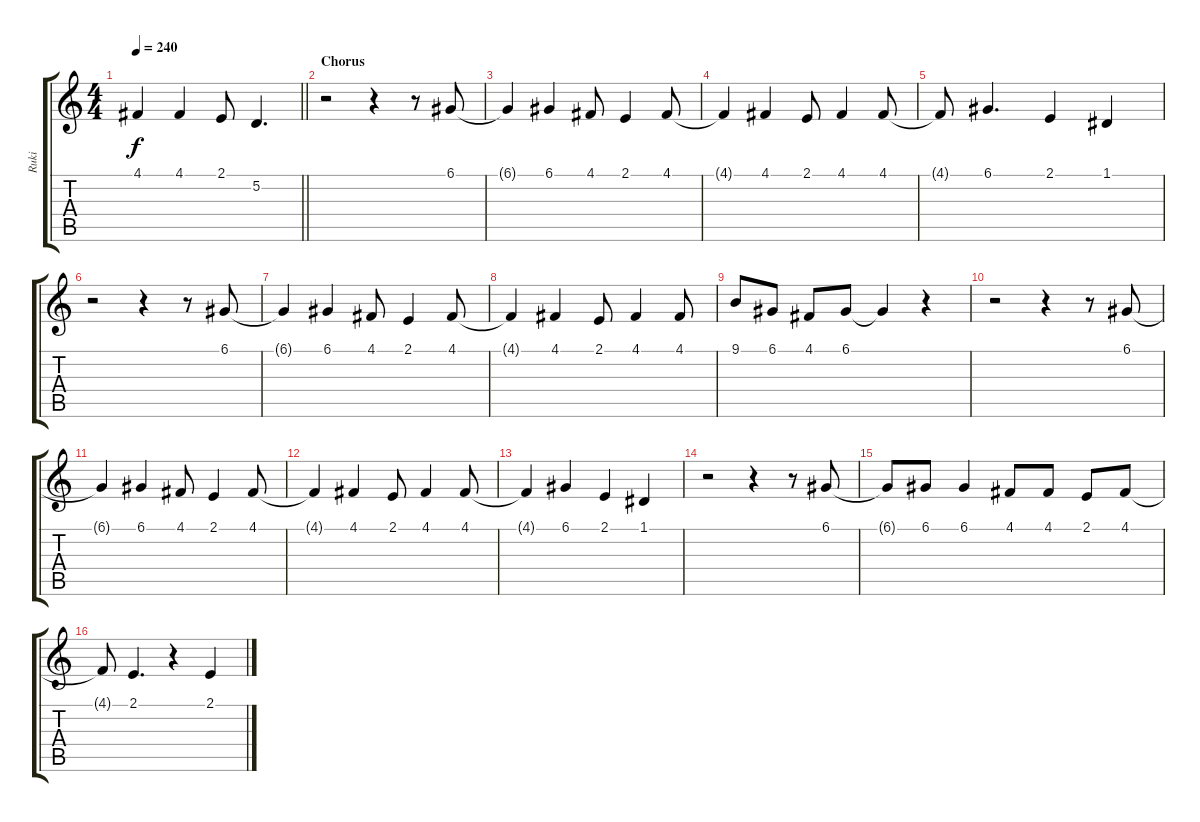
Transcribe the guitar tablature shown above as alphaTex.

\track ("Ruki" "Ruki") {instrument lead6voice}
\staff {score tabs}
\tuning (D4 A3 F3 C3 G2 D2) {hide}
\ts (4 4)
\tempo 240
\clef g2
\barLineRight lightlight
\ks c
4.1{t}.4{dy f} 4.1.4 2.1.8 5.2.4{d} |
\section ("" "Chorus")
r.2 r.4 r.8 6.1.8 |
6.1{t}.4 6.1.4 4.1.8 2.1.4 4.1.8 |
4.1{t}.4 4.1.4 2.1.8 4.1.4 4.1.8 |
4.1{t}.8 6.1.4{d} 2.1.4 1.1.4 |
r.2 r.4 r.8 6.1.8 |
6.1{t}.4 6.1.4 4.1.8 2.1.4 4.1.8 |
4.1{t}.4 4.1.4 2.1.8 4.1.4 4.1.8 |
9.1.8 6.1.8 4.1.8 6.1.8 6.1{t}.4 r.4 |
r.2 r.4 r.8 6.1.8 |
6.1{t}.4 6.1.4 4.1.8 2.1.4 4.1.8 |
4.1{t}.4 4.1.4 2.1.8 4.1.4 4.1.8 |
4.1{t}.4 6.1.4 2.1.4 1.1.4 |
r.2 r.4 r.8 6.1.8 |
6.1{t}.8 6.1.8 6.1.4 4.1.8 4.1.8 2.1.8 4.1.8 |
4.1{t}.8 2.1.4{d} r.4 2.1.4
